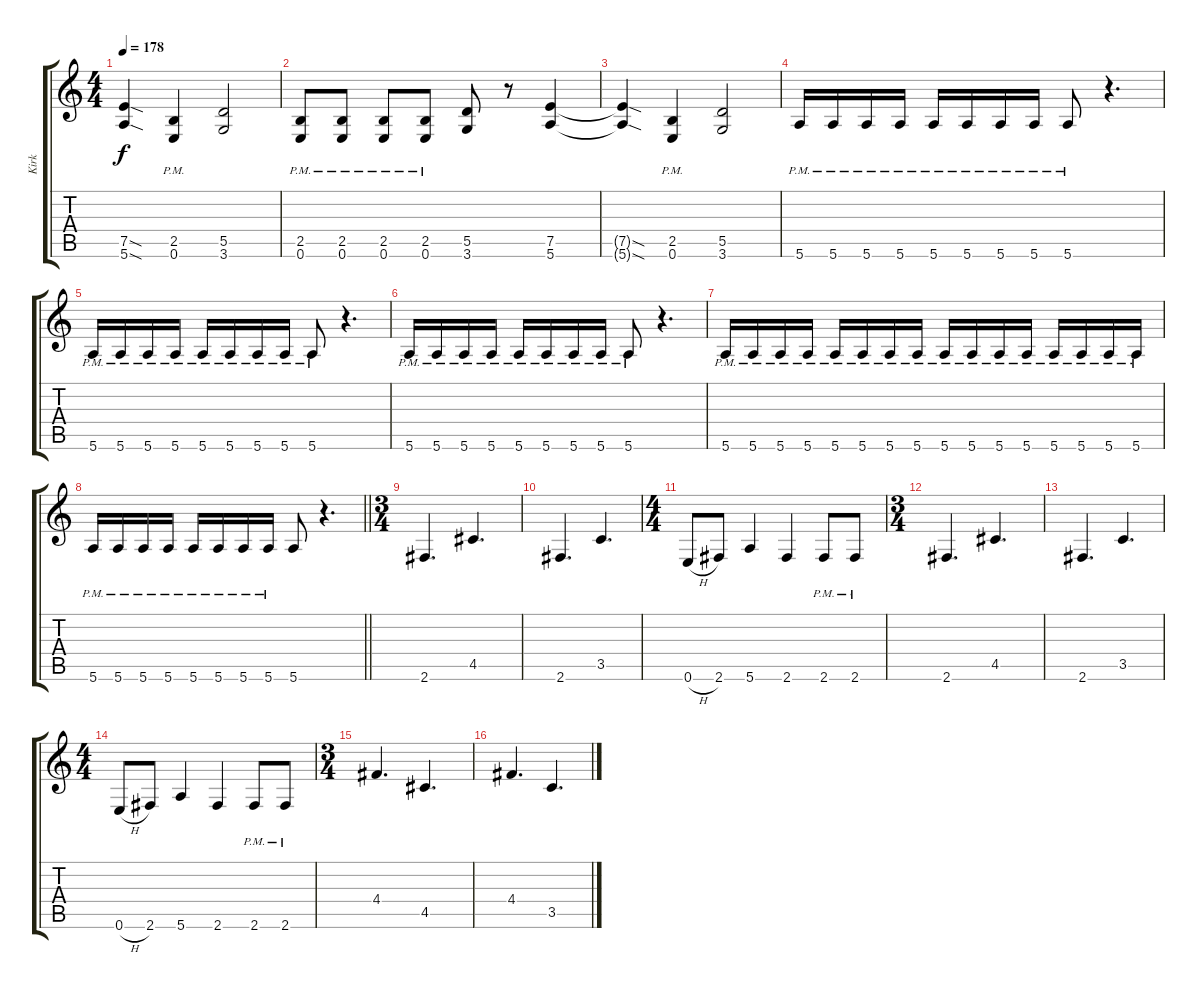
\track ("Kirk" "Kirk") {instrument distortionguitar}
\staff {score tabs}
\tuning (E4 B3 G3 D3 A2 E2) {hide}
\ts (4 4)
\tempo 178
\clef g2
\ks c
(7.5{sod t} 5.6{sod t}).4{dy f} (2.5{pm} 0.6{pm}).4 (5.5 3.6).2 |
(2.5{pm} 0.6{pm}).8 (2.5{pm} 0.6{pm}).8 (2.5{pm} 0.6{pm}).8 (2.5{pm} 0.6{pm}).8 (5.5 3.6).8 r.8 (7.5 5.6).4 |
(7.5{sod t} 5.6{sod t}).4 (2.5{pm} 0.6{pm}).4 (5.5 3.6).2 |
5.6{pm}.16 5.6{pm}.16 5.6{pm}.16 5.6{pm}.16 5.6{pm}.16 5.6{pm}.16 5.6{pm}.16 5.6{pm}.16 5.6{pm}.8 r.4{d} |
5.6{pm}.16 5.6{pm}.16 5.6{pm}.16 5.6{pm}.16 5.6{pm}.16 5.6{pm}.16 5.6{pm}.16 5.6{pm}.16 5.6{pm}.8 r.4{d} |
5.6{pm}.16 5.6{pm}.16 5.6{pm}.16 5.6{pm}.16 5.6{pm}.16 5.6{pm}.16 5.6{pm}.16 5.6{pm}.16 5.6{pm}.8 r.4{d} |
5.6{pm}.16 5.6{pm}.16 5.6{pm}.16 5.6{pm}.16 5.6{pm}.16 5.6{pm}.16 5.6{pm}.16 5.6{pm}.16 5.6{pm}.16 5.6{pm}.16 5.6{pm}.16 5.6{pm}.16 5.6{pm}.16 5.6{pm}.16 5.6{pm}.16 5.6{pm}.16 |
\barLineRight lightlight
5.6{pm}.16 5.6{pm}.16 5.6{pm}.16 5.6{pm}.16 5.6{pm}.16 5.6{pm}.16 5.6{pm}.16 5.6{pm}.16 5.6.8 r.4{d} |
\ts (3 4)
\section ("" "")
2.6.4{d} 4.5.4{d} |
2.6.4{d} 3.5.4{d} |
\ts (4 4)
0.6{h}.8 2.6.8 5.6.4 2.6.4 2.6{pm}.8 2.6{pm}.8 |
\ts (3 4)
2.6.4{d} 4.5.4{d} |
2.6.4{d} 3.5.4{d} |
\ts (4 4)
0.6{h}.8 2.6.8 5.6.4 2.6.4 2.6{pm}.8 2.6{pm}.8 |
\ts (3 4)
4.4.4{d} 4.5.4{d} |
4.4.4{d} 3.5.4{d}
